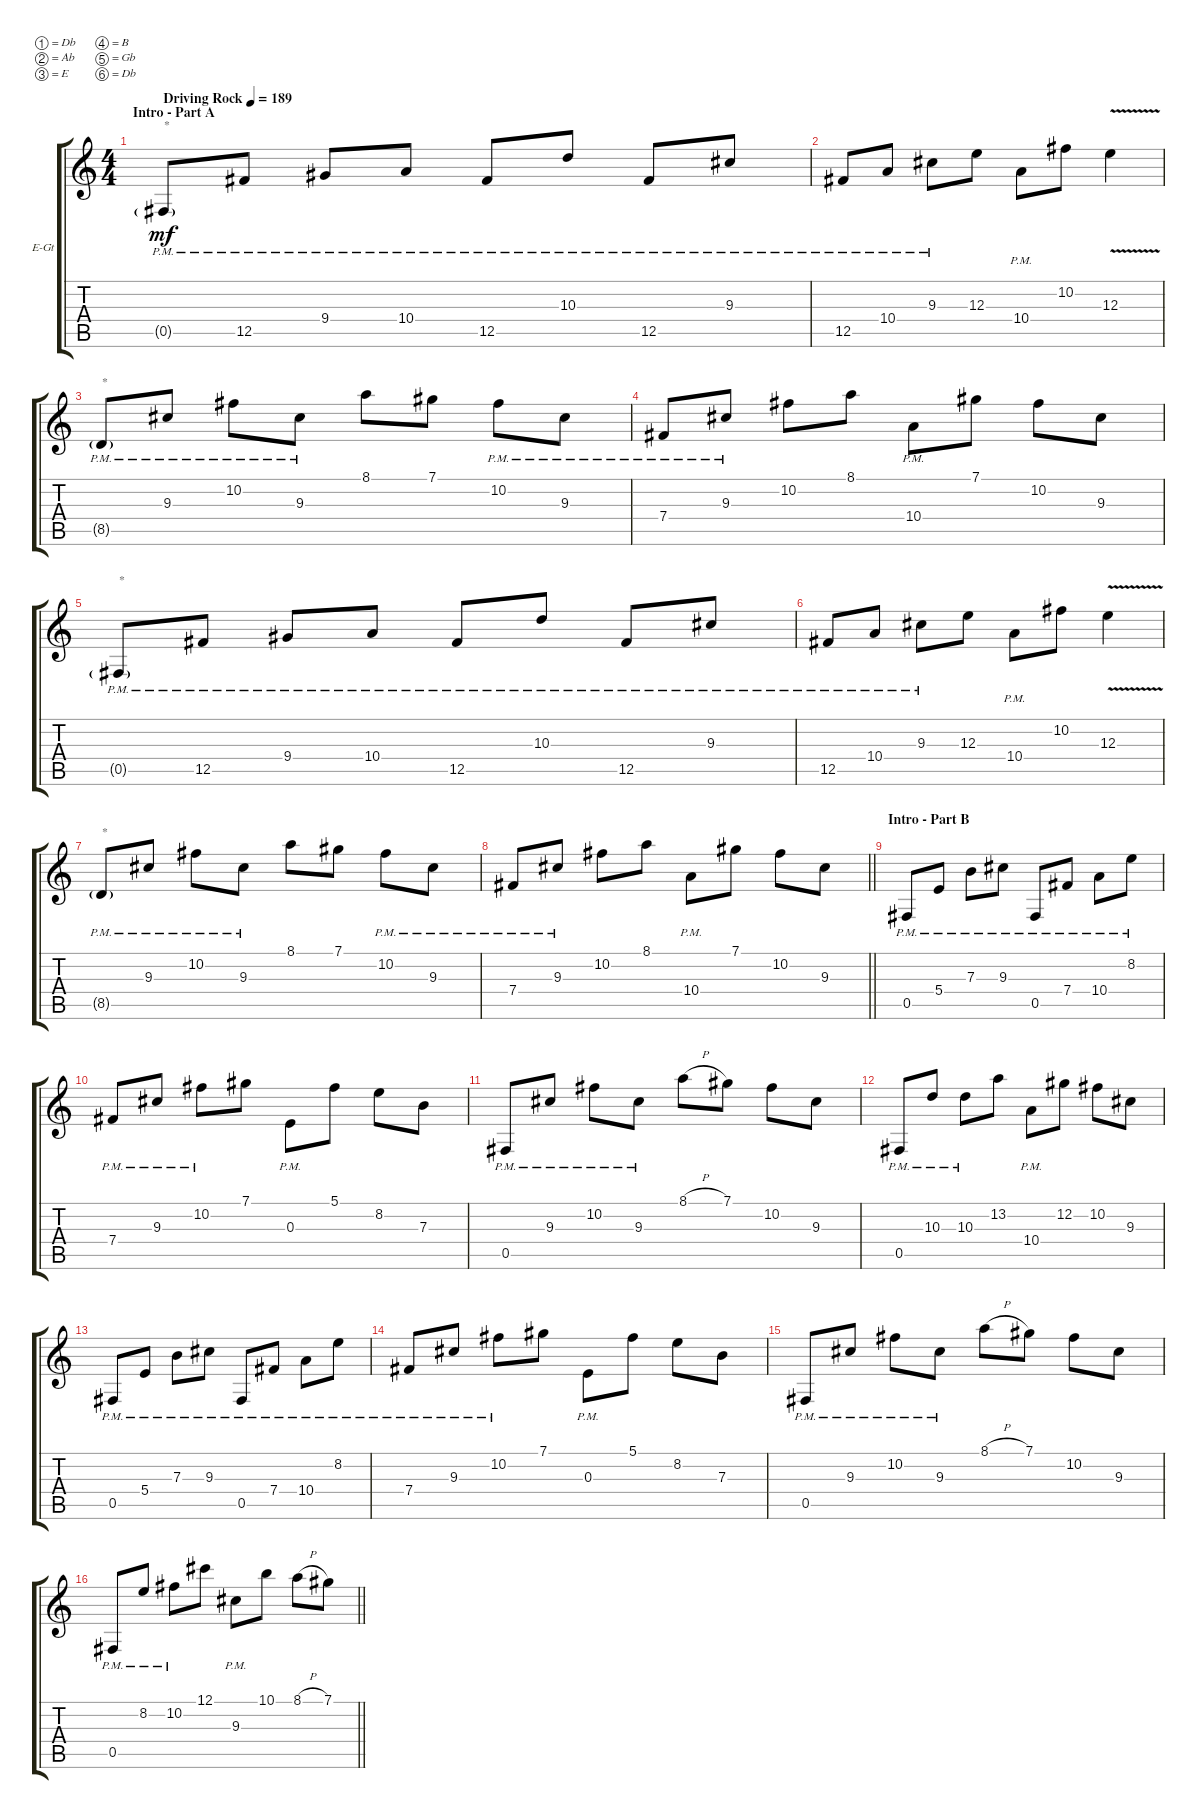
\bracketExtendMode groupsimilarinstruments
\firstSystemTrackNameOrientation horizontal
\otherSystemsTrackNameOrientation horizontal
\track ("Electric Guitar 1" "E-Gt") {instrument distortionguitar}
\staff {score tabs}
\tuning (Db4 Ab3 E3 B2 Gb2 Db2)
\ts (4 4)
\beaming (8 2 2 2 2)
\section ("" "Intro - Part A")
\tempo (189 "Driving Rock")
\clef g2
\ks c
0.5{g pm}.8{txt "*" dy mf instrument distortionguitar} 12.5{pm}.8 9.4{pm}.8 10.4{pm}.8 12.5{pm}.8 10.3{pm}.8 12.5{pm}.8 9.3{pm}.8 |
12.5{pm}.8 10.4{pm}.8 9.3{pm}.8 12.3.8 10.4{pm}.8 10.2.8 12.3{v}.4 |
8.5{g pm}.8{txt "*"} 9.3{pm}.8 10.2{pm}.8 9.3{pm}.8 8.1.8 7.1.8 10.2{pm}.8 9.3{pm}.8 |
7.4{pm}.8 9.3{pm}.8 10.2.8 8.1.8 10.4{pm}.8 7.1.8 10.2.8 9.3.8 |
0.5{g pm}.8{txt "*"} 12.5{pm}.8 9.4{pm}.8 10.4{pm}.8 12.5{pm}.8 10.3{pm}.8 12.5{pm}.8 9.3{pm}.8 |
12.5{pm}.8 10.4{pm}.8 9.3{pm}.8 12.3.8 10.4{pm}.8 10.2.8 12.3{v}.4 |
8.5{g pm}.8{txt "*"} 9.3{pm}.8 10.2{pm}.8 9.3{pm}.8 8.1.8 7.1.8 10.2{pm}.8 9.3{pm}.8 |
\barLineRight lightlight
7.4{pm}.8 9.3{pm}.8 10.2.8 8.1.8 10.4{pm}.8 7.1.8 10.2.8 9.3.8 |
\section ("" "Intro - Part B")
0.5{pm}.8 5.4{pm}.8 7.3{pm}.8 9.3{pm}.8 0.5{pm}.8 7.4{pm}.8 10.4{pm}.8 8.2{pm}.8 |
7.4{pm}.8 9.3{pm}.8 10.2{pm}.8 7.1.8 0.3{pm}.8 5.1.8 8.2.8 7.3.8 |
0.5{pm}.8 9.3{pm}.8 10.2{pm}.8 9.3{pm}.8 8.1{h}.8 7.1.8 10.2.8 9.3.8 |
0.5{pm}.8 10.3{pm}.8 10.3{pm}.8 13.2.8 10.4{pm}.8 12.2.8 10.2.8 9.3.8 |
0.5{pm}.8 5.4{pm}.8 7.3{pm}.8 9.3{pm}.8 0.5{pm}.8 7.4{pm}.8 10.4{pm}.8 8.2{pm}.8 |
7.4{pm}.8 9.3{pm}.8 10.2{pm}.8 7.1.8 0.3{pm}.8 5.1.8 8.2.8 7.3.8 |
0.5{pm}.8 9.3{pm}.8 10.2{pm}.8 9.3{pm}.8 8.1{h}.8 7.1.8 10.2.8 9.3.8 |
\tempo (184 "Moderate Rock" 1 hide)
\barLineRight lightlight
0.5{pm}.8 8.2{pm}.8 10.2{pm}.8 12.1.8 9.3{pm}.8 10.1.8 8.1{h}.8 7.1.8
